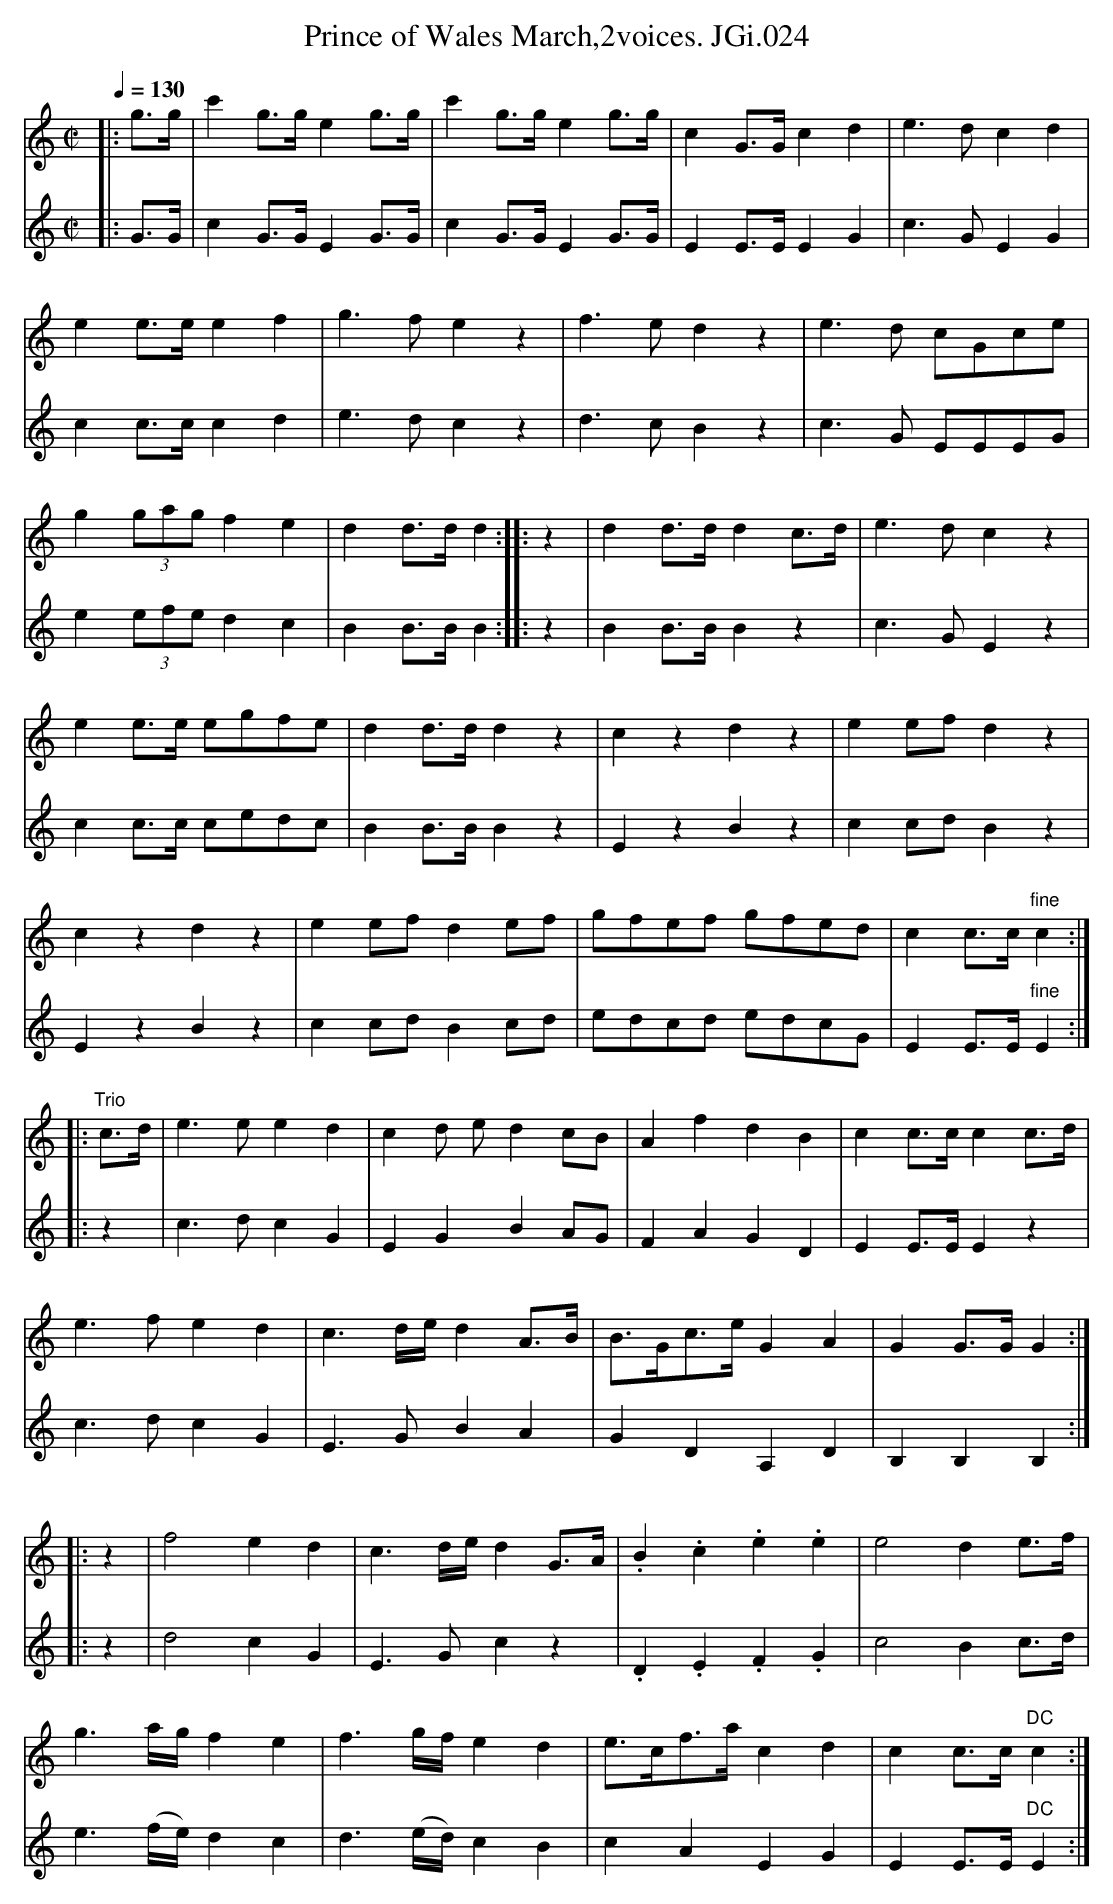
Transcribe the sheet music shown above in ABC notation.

X:1
T:Prince of Wales March,2voices. JGi.024
M:C|
L:1/8
Q:1/4=130
K:C
[V:1]|:g>g|c'2g>ge2g>g|c'2g>ge2g>g|c2G>Gc2d2|e3dc2d2|
[V:2]|:G>G|c2G>GE2G>G|c2G>GE2G>G|E2E>EE2G2|c3GE2G2|
[V:1]e2e>ee2f2|g3fe2z2|f3ed2z2|e3d cGce|
[V:2]c2c>cc2d2|e3dc2z2|d3cB2z2|c3G EEEG|
[V:1]g2(3gag f2e2|d2d>dd2::z2|d2d>dd2c>d|e3dc2z2|
[V:2]e2(3efe d2c2|B2B>BB2::z2|B2B>BB2z2|c3GE2z2|
[V:1]e2e>e egfe|d2d>dd2z2|c2z2d2z2|e2efd2z2|
[V:2]c2c>c cedc|B2B>BB2z2|E2z2B2z2|c2cdB2z2|
[V:1]c2z2d2z2|e2efd2ef|gfef gfed|c2c>c"fine"c2:|
[V:2]E2z2B2z2|c2cdB2cd|edcd edcG|E2E>E"fine"E2:|
[V:1]|:"Trio"c>d|e3ee2d2|c2d ed2cB|A2f2d2B2|c2c>cc2c>d|
[V:2]|:z2|c3dc2G2|E2G2B2AG|F2A2G2D2|E2E>EE2z2|
[V:1]e3fe2d2|c3d/e/ d2A>B|B>Gc>eG2A2|G2G>GG2:|
[V:2]c3dc2G2|E3GB2A2|G2D2A,2D2|B,2B,2B,2:|
[V:1]|:z2|f4e2d2|c3d/e/d2G>A|.B2.c2.e2.e2|e4d2e>f|
[V:2]|:z2|d4c2G2|E3Gc2z2|.D2.E2.F2.G2|c4B2c>d|
[V:1]g3a/2g/2f2e2|f3g/2f/2e2d2|e>cf>ac2d2|c2c>c"DC"c2:|
[V:2]e3(f/2e/2)d2c2|d3(e/2d/2)c2B2|c2A2E2G2|E2E>E"DC"E2:|
